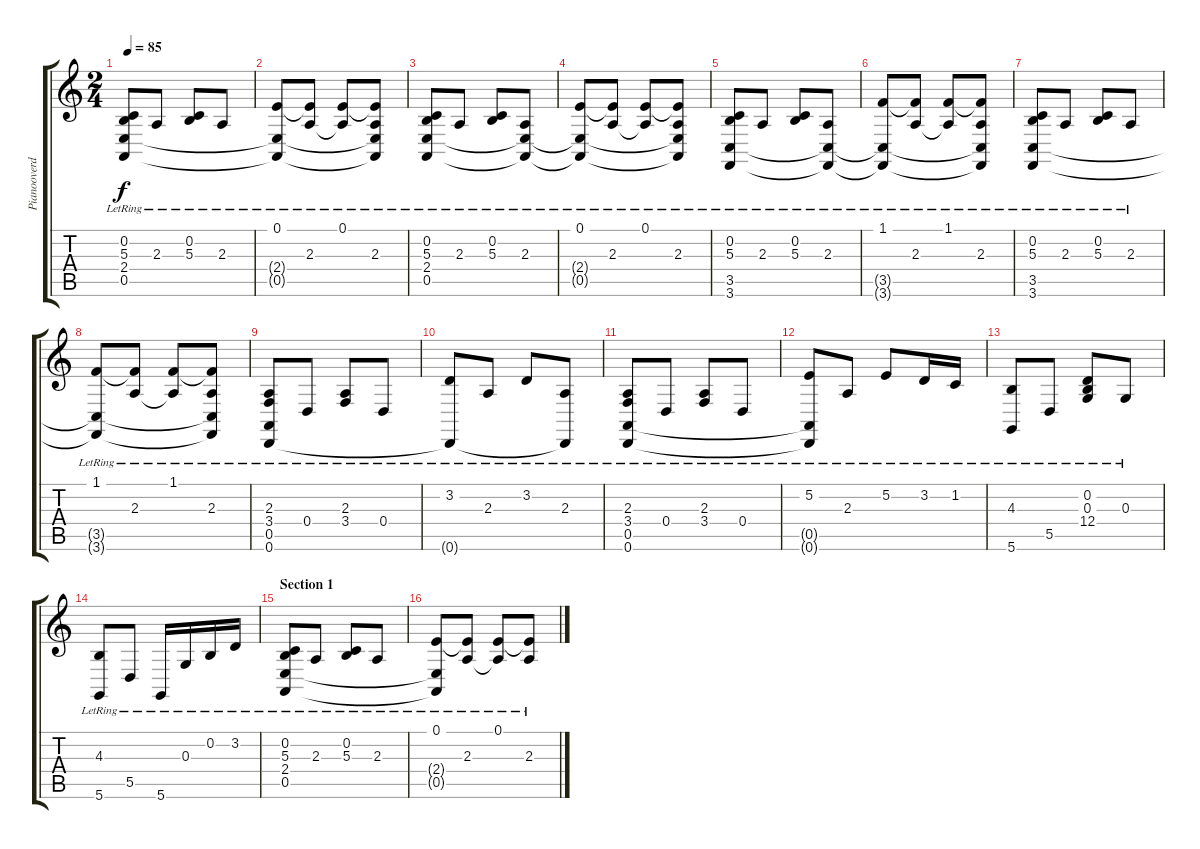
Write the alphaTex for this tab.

\track ("Pianooverdub" "Pianooverd") {instrument brightacousticpiano}
\staff {score tabs}
\tuning (E4 B3 G3 D3 A2 D2) {hide}
\ts (2 4)
\tempo 85
\clef g2
\ks c
(0.2{lr} 5.3{lr} 2.4{lr} 0.5{lr}).8{dy f instrument brightacousticpiano} 2.3{lr}.8 (0.2{lr} 5.3{lr}).8 2.3{lr}.8 |
(0.1{lr} 2.4{t} 0.5{t}).8 (0.1{t} 2.3{lr}).8 (0.1{lr} 2.3{t}).8 (0.1{t} 2.3{lr} 2.4{t} 0.5{t}).8 |
(0.2{lr} 5.3{lr} 2.4{lr} 0.5{lr}).8 2.3{lr}.8 (0.2{lr} 5.3{lr}).8 (2.3{lr} 2.4{t} 0.5{t}).8 |
(0.1{lr} 2.4{t} 0.5{t}).8 (0.1{t} 2.3{lr}).8 (0.1{lr} 2.3{t}).8 (0.1{t} 2.3{lr} 2.4{t} 0.5{t}).8 |
(0.2{lr} 5.3{lr} 3.5{lr} 3.6{lr}).8 2.3{lr}.8 (0.2{lr} 5.3{lr}).8 (2.3{lr} 3.5{t} 3.6{t}).8 |
(1.1{lr} 3.5{t} 3.6{t}).8 (1.1{t} 2.3{lr}).8 (1.1{lr} 2.3{t}).8 (1.1{t} 2.3{lr} 3.5{t} 3.6{t}).8 |
(0.2{lr} 5.3{lr} 3.5{lr} 3.6{lr}).8 2.3{lr}.8 (0.2{lr} 5.3{lr}).8 2.3{lr}.8 |
(1.1{lr} 3.5{t} 3.6{t}).8 (1.1{t} 2.3{lr}).8 (1.1{lr} 2.3{t}).8 (1.1{t} 2.3{lr} 3.5{t} 3.6{t}).8 |
(2.3{lr} 3.4{lr} 0.5{lr} 0.6{lr}).8 0.4{lr}.8 (2.3{lr} 3.4{lr}).8 0.4{lr}.8 |
(3.2{lr} 0.6{t}).8 2.3{lr}.8 3.2{lr}.8 (2.3{lr} 0.6{t}).8 |
(2.3{lr} 3.4{lr} 0.5{lr} 0.6{lr}).8 0.4{lr}.8 (2.3{lr} 3.4{lr}).8 0.4{lr}.8 |
(5.2{lr} 0.5{t} 0.6{t}).8 2.3{lr}.8 5.2{lr}.8 3.2{lr}.16 1.2{lr}.16 |
(4.3{lr} 5.6{lr}).8 5.5{lr}.8 (0.2{lr} 0.3{lr} 12.4{lr}).8 0.3{lr}.8 |
(4.3{lr} 5.6{lr}).8 5.5{lr}.8 5.6{lr}.16 0.3{lr}.16 0.2{lr}.16 3.2{lr}.16 |
\section ("" "Section 1")
(0.2{lr} 5.3{lr} 2.4{lr} 0.5{lr}).8 2.3{lr}.8 (0.2{lr} 5.3{lr}).8 2.3{lr}.8 |
(0.1{lr} 2.4{t} 0.5{t}).8 (0.1{t} 2.3{lr}).8 (0.1{lr} 2.3{t}).8 (0.1{t} 2.3{lr}).8
